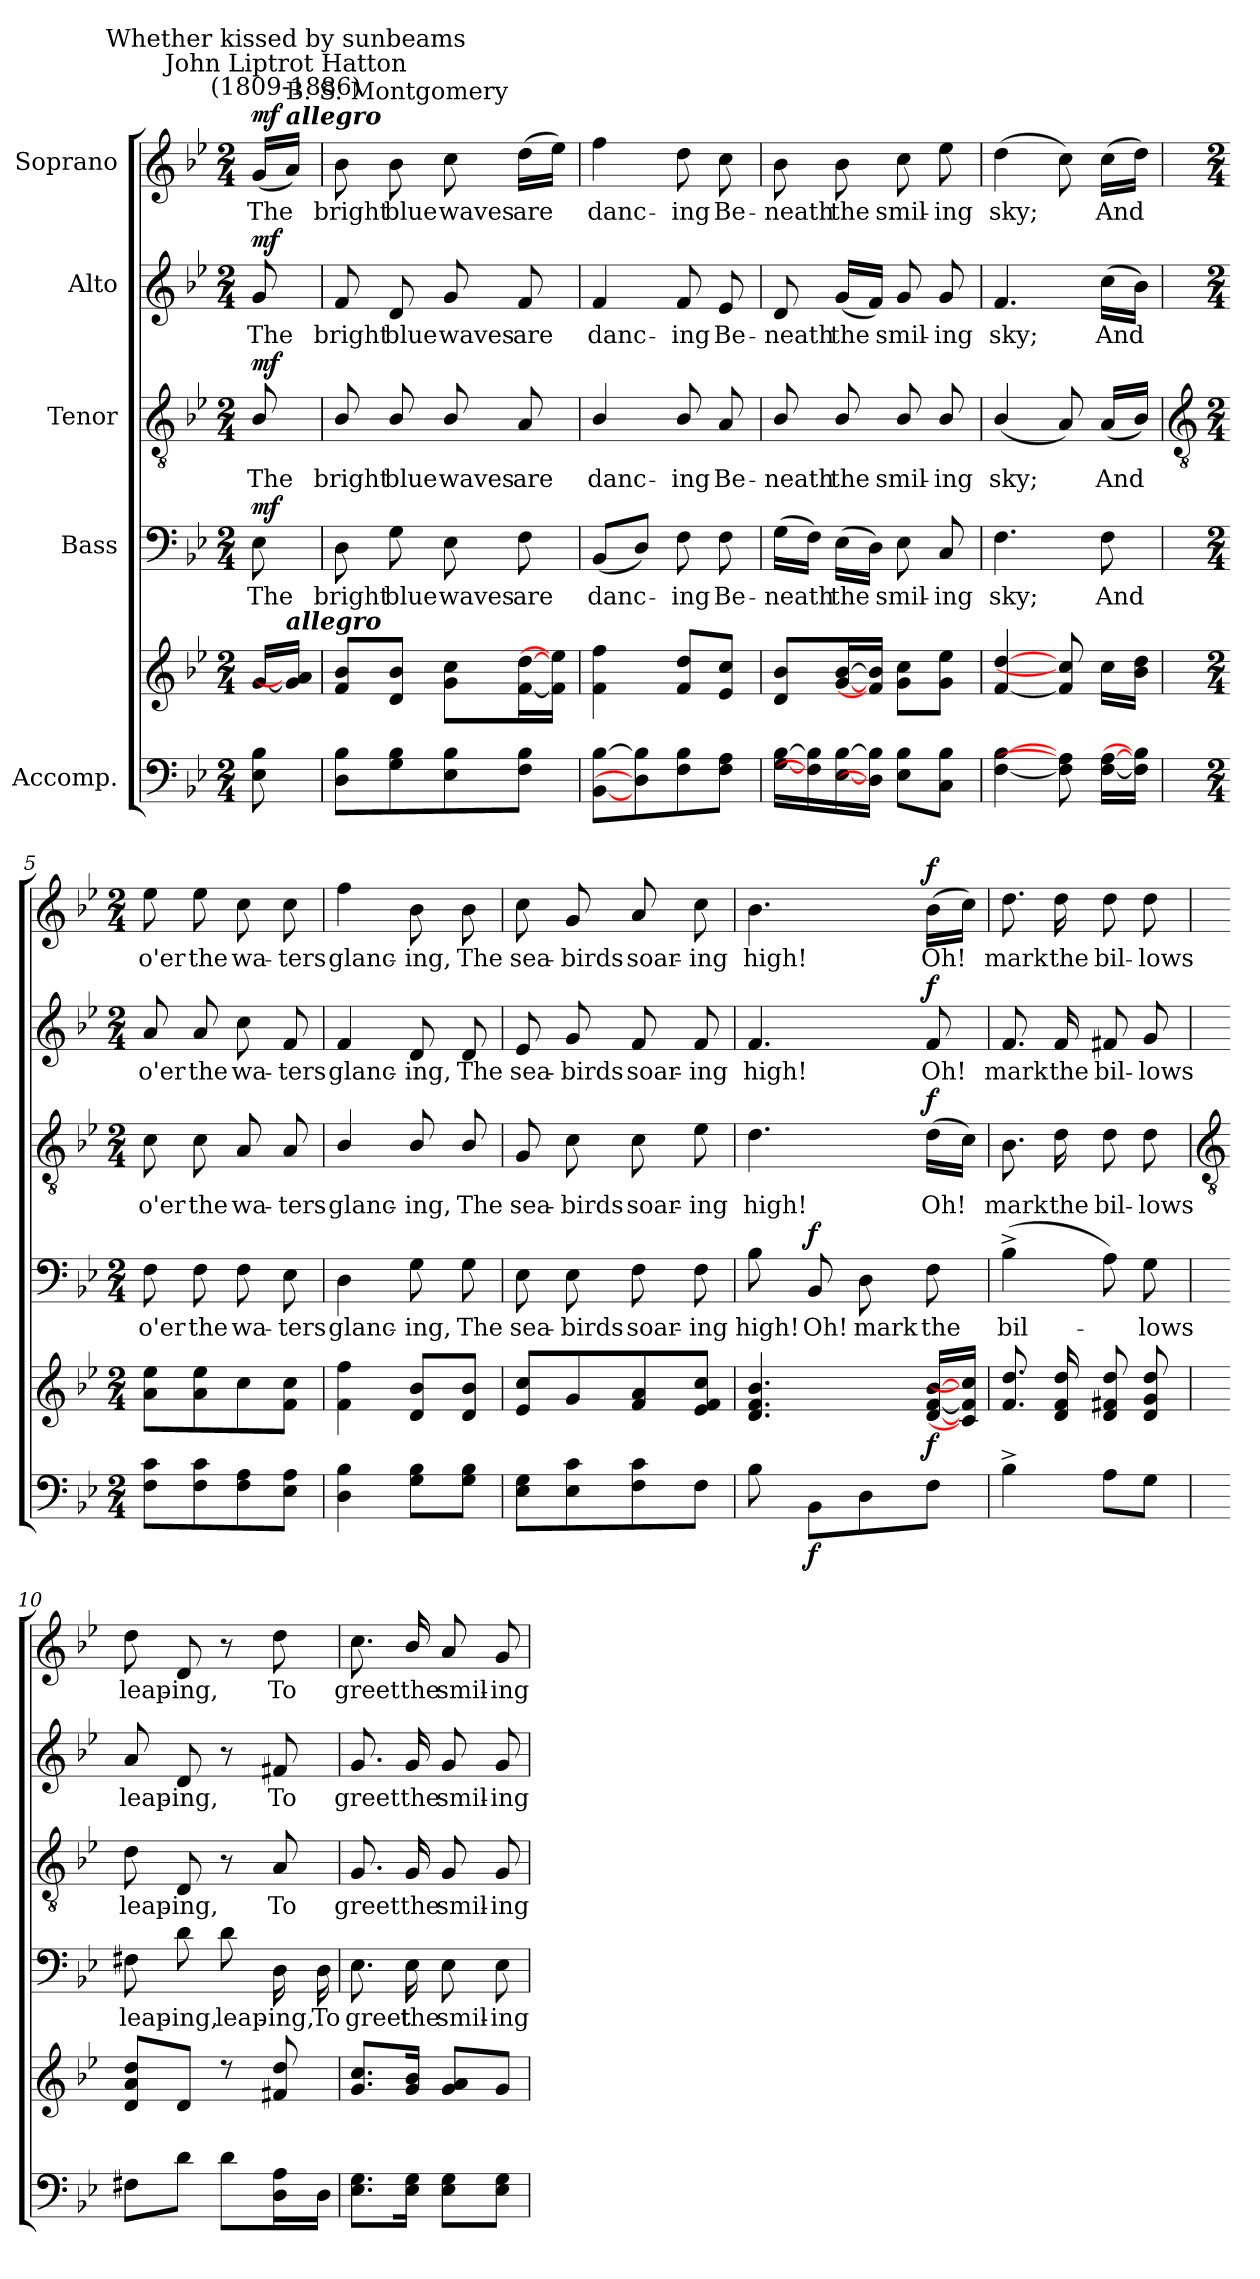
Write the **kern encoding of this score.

**kern	**kern	**dynam	**kern	**text	**dynam	**kern	**text	**dynam	**kern	**text	**dynam	**kern	**text	**dynam
*part5	*part5	*part5	*part4	*part4	*part4	*part3	*part3	*part3	*part2	*part2	*part2	*part1	*part1	*part1
*staff6	*staff5	*staff5/6	*staff4	*staff4	*staff4	*staff3	*staff3	*staff3	*staff2	*staff2	*staff2	*staff1	*staff1	*staff1
*I"Accomp.	*	*	*I"Bass	*	*	*I"Tenor	*	*	*I"Alto	*	*	*I"Soprano	*	*
*clefF4	*clefG2	*	*clefF4	*	*	*clefGv2	*	*	*clefG2	*	*	*clefG2	*	*
*k[b-e-]	*k[b-e-]	*	*k[b-e-]	*	*	*k[b-e-]	*	*	*k[b-e-]	*	*	*k[b-e-]	*	*
*B-:	*B-:	*	*B-:	*	*	*B-:	*	*	*B-:	*	*	*B-:	*	*
*M2/4	*M2/4	*	*M2/4	*	*	*M2/4	*	*	*M2/4	*	*	*M2/4	*	*
=	=	=	=	=	=	=	=	=	=	=	=	=	=	=
!	!	!LO:DY:b=2	!	!LO:LY:b	!	!	!LO:LY:b	!	!	!LO:LY:b	!	!	!LO:LY:b	!
!	!	!LO:DY:n=1:b	!	!	!LO:DY:b	!	!	!LO:DY:b	!	!	!LO:DY:b	!	!	!LO:DY:b
8E- 8B-	[16gLL	mf mf	8E-	The	mf	8B-/	The	mf	8g	The	mf	(<16gLL	The	mf
*	*MM88	*	*	*	*	*	*	*	*	*	*	*MM88	*	*
!	!	!	!	!	!	!	!	!	!	!	!	!LO:TX:a:cj:t=John Liptrot Hatton\n(1809-1886)	!	!
!	!	!	!	!	!	!	!	!	!	!	!	!LO:TX:a:cj:t=Whether kissed by sunbeams	!	!
!	!	!	!	!	!	!	!	!	!	!	!	!LO:TX:a:Bi:t=allegro	!	!
!	!	!	!	!	!	!	!	!	!	!	!	!LO:TX:a:t=B. S. Montgomery	!	!
!	!LO:TX:a:Bi:t=allegro	!	!	!	!	!	!	!	!	!	!	!	!	!
.	16g/] 16a/]JJ	.	.	.	.	.	.	.	.	.	.	16a/JJ)	.	.
=1	=1	=1	=1	=1	=1	=1	=1	=1	=1	=1	=1	=1	=1	=1
!	!	!	!	!LO:LY:b	!	!	!LO:LY:b	!	!	!LO:LY:b	!	!	!LO:LY:b	!
8D 8B-L	8f 8b-L	.	8D	bright	.	8B-/	bright	.	8f	bright	.	8b-	bright	.
!	!	!	!	!LO:LY:b	!	!	!LO:LY:b	!	!	!LO:LY:b	!	!	!LO:LY:b	!
8G 8B-	8d 8b-J	.	8G	blue	.	8B-/	blue	.	8d	blue	.	8b-	blue	.
!	!	!	!	!LO:LY:b	!	!	!LO:LY:b	!	!	!LO:LY:b	!	!	!LO:LY:b	!
8E- 8B-	8g 8ccL	.	8E-	waves	.	8B-/	waves	.	8g	waves	.	8cc	waves	.
!	!	!	!	!LO:LY:b	!	!	!LO:LY:b	!	!	!LO:LY:b	!	!	!LO:LY:b	!
8F 8B-J	[16f [16ddL	.	8F	are	.	8A	are	.	8f	are	.	(>16ddLL	are	.
.	16f] 16ee-]JJ	.	.	.	.	.	.	.	.	.	.	16ee-JJ)	.	.
=2	=2	=2	=2	=2	=2	=2	=2	=2	=2	=2	=2	=2	=2	=2
!	!	!	!	!LO:LY:b	!	!	!LO:LY:b	!	!	!LO:LY:b	!	!	!LO:LY:b	!
[8BB- [8B-L	4f 4ff	.	(<8BB-L	danc-	.	4B-/	danc-	.	4f	danc-	.	4ff	danc-	.
8D] 8B-]	.	.	8DJ)	.	.	.	.	.	.	.	.	.	.	.
!	!	!	!	!LO:LY:b	!	!	!LO:LY:b	!	!	!LO:LY:b	!	!	!LO:LY:b	!
8F 8B-	8f 8ddL	.	8F	ing	.	8B-/	-ing	.	8f	-ing	.	8dd	-ing	.
!	!	!	!	!LO:LY:b	!	!	!LO:LY:b	!	!	!LO:LY:b	!	!	!LO:LY:b	!
8F 8AJ	8e- 8ccJ	.	8F	Be-	.	8A	Be-	.	8e-	Be-	.	8cc	Be-	.
=3	=3	=3	=3	=3	=3	=3	=3	=3	=3	=3	=3	=3	=3	=3
!	!	!	!	!LO:LY:b	!	!	!LO:LY:b	!	!	!LO:LY:b	!	!	!LO:LY:b	!
[16G [16B-LL	8d 8b-L	.	(>16GLL	-neath	.	8B-/	-neath	.	8d	-neath	.	8b-	-neath	.
16F] 16B-]	.	.	16FJJ)	.	.	.	.	.	.	.	.	.	.	.
!	!	!	!	!LO:LY:b	!	!	!LO:LY:b	!	!	!LO:LY:b	!	!	!LO:LY:b	!
[16E- [16B-	[16g [16b-L	.	(>16E-LL	the	.	8B-/	the	.	(<16gLL	the	.	8b-	the	.
16D] 16B-]JJ	16f] 16b-]JJ	.	16DJJ)	.	.	.	.	.	16fJJ)	.	.	.	.	.
!	!	!	!	!LO:LY:b	!	!	!LO:LY:b	!	!	!LO:LY:b	!	!	!LO:LY:b	!
8E- 8B-L	8g 8ccL	.	8E-	smil-	.	8B-/	smil-	.	8g	smil-	.	8cc	smil-	.
!	!	!	!	!LO:LY:b	!	!	!LO:LY:b	!	!	!LO:LY:b	!	!	!LO:LY:b	!
8C 8B-J	8g 8ee-J	.	8C	-ing	.	8B-/	-ing	.	8g	-ing	.	8ee-	-ing	.
=4	=4	=4	=4	=4	=4	=4	=4	=4	=4	=4	=4	=4	=4	=4
!	!	!	!	!LO:LY:b	!	!	!LO:LY:b	!	!	!LO:LY:b	!	!	!LO:LY:b	!
[4F [4B-	[4f [4dd	.	4.F	sky;	.	(<4B-/	sky;	.	4.f	sky;	.	(>4dd	sky;	.
8F] 8A]	8f] 8cc]	.	.	.	.	8A)	.	.	.	.	.	8cc)	.	.
!	!	!	!	!LO:LY:b	!	!	!LO:LY:b	!	!	!LO:LY:b	!	!	!LO:LY:b	!
[16F [16ALL	16ccLL	.	8F	And	.	(<16ALL	And	.	(>16ccLL	And	.	(>16ccLL	And	.
16F] 16B-]JJ	16b- 16ddJJ	.	.	.	.	16B-JJ)	.	.	16b-JJ)	.	.	16ddJJ)	.	.
!!LO:LB:g=z
=5	=5	=5	=5	=5	=5	=5	=5	=5	=5	=5	=5	=5	=5	=5
*	*	*	*	*	*	*clefGv2	*	*	*	*	*	*	*	*
*M2/4	*M2/4	*	*M2/4	*	*	*M2/4	*	*	*M2/4	*	*	*M2/4	*	*
!	!	!	!	!LO:LY:b	!	!	!LO:LY:b	!	!	!LO:LY:b	!	!	!LO:LY:b	!
8F 8cL	8a 8ee-L	.	8F	o'er	.	8c	o'er	.	8a	o'er	.	8ee-	o'er	.
!	!	!	!	!LO:LY:b	!	!	!LO:LY:b	!	!	!LO:LY:b	!	!	!LO:LY:b	!
8F 8c	8a 8ee-	.	8F	the	.	8c	the	.	8a	the	.	8ee-	the	.
!	!	!	!	!LO:LY:b	!	!	!LO:LY:b	!	!	!LO:LY:b	!	!	!LO:LY:b	!
8F 8A	8cc	.	8F	wa-	.	8A	wa-	.	8cc	wa-	.	8cc	wa-	.
!	!	!	!	!LO:LY:b	!	!	!LO:LY:b	!	!	!LO:LY:b	!	!	!LO:LY:b	!
8E- 8AJ	8f 8ccJ	.	8E-	-ters	.	8A	-ters	.	8f	-ters	.	8cc	-ters	.
=6	=6	=6	=6	=6	=6	=6	=6	=6	=6	=6	=6	=6	=6	=6
!	!	!	!	!LO:LY:b	!	!	!LO:LY:b	!	!	!LO:LY:b	!	!	!LO:LY:b	!
4D 4B-	4f 4ff	.	4D	glanc-	.	4B-/	glanc-	.	4f	glanc-	.	4ff	glanc-	.
!	!	!	!	!LO:LY:b	!	!	!LO:LY:b	!	!	!LO:LY:b	!	!	!LO:LY:b	!
8G 8B-L	8d 8b-L	.	8G	-ing,	.	8B-/	-ing,	.	8d	-ing,	.	8b-	-ing,	.
!	!	!	!	!LO:LY:b	!	!	!LO:LY:b	!	!	!LO:LY:b	!	!	!LO:LY:b	!
8G 8B-J	8d 8b-J	.	8G	The	.	8B-/	The	.	8d	The	.	8b-	The	.
=7	=7	=7	=7	=7	=7	=7	=7	=7	=7	=7	=7	=7	=7	=7
!	!	!	!	!LO:LY:b	!	!	!LO:LY:b	!	!	!LO:LY:b	!	!	!LO:LY:b	!
8E- 8GL	8e- 8ccL	.	8E-	sea-	.	8G	sea-	.	8e-	sea-	.	8cc	sea-	.
!	!	!	!	!LO:LY:b	!	!	!LO:LY:b	!	!	!LO:LY:b	!	!	!LO:LY:b	!
8E- 8c	8g	.	8E-	-birds	.	8c	-birds	.	8g	-birds	.	8g	-birds	.
!	!	!	!	!LO:LY:b	!	!	!LO:LY:b	!	!	!LO:LY:b	!	!	!LO:LY:b	!
8F 8c	8f 8a	.	8F	soar-	.	8c	soar-	.	8f	soar-	.	8a	soar-	.
!	!	!	!	!LO:LY:b	!	!	!LO:LY:b	!	!	!LO:LY:b	!	!	!LO:LY:b	!
8FJ	8e- 8f 8ccJ	.	8F	-ing	.	8e-	-ing	.	8f	-ing	.	8cc	-ing	.
=8	=8	=8	=8	=8	=8	=8	=8	=8	=8	=8	=8	=8	=8	=8
!	!	!	!	!LO:LY:b	!	!	!LO:LY:b	!	!	!LO:LY:b	!	!	!LO:LY:b	!
8B-	4.d 4.f 4.b-	.	8B-	high!	.	4.d	high!	.	4.f	high!	.	4.b-	high!	.
!	!	!LO:DY:b=2	!	!LO:LY:b	!LO:DY:b	!	!	!	!	!	!	!	!	!
8BB-L	.	f	8BB-	Oh!	f	.	.	.	.	.	.	.	.	.
!	!	!	!	!LO:LY:b	!	!	!	!	!	!	!	!	!	!
8D	.	.	8D	mark	.	.	.	.	.	.	.	.	.	.
!	!	!LO:DY:b	!	!LO:LY:b	!	!	!LO:LY:b	!LO:DY:b	!	!LO:LY:b	!LO:DY:b	!	!LO:LY:b	!LO:DY:b
8FJ	[16d [16f [16b-LL	f	8F	the	.	(>16dLL	Oh!	f	8f	Oh!	f	(>16b-LL	Oh!	f
.	16c] 16f] 16cc]JJ	.	.	.	.	16cJJ)	.	.	.	.	.	16ccJJ)	.	.
=9	=9	=9	=9	=9	=9	=9	=9	=9	=9	=9	=9	=9	=9	=9
!	!	!	!	!LO:LY:b	!	!	!LO:LY:b	!	!	!LO:LY:b	!	!	!LO:LY:b	!
4B-^	8.f 8.ddL	.	(>4B-^	bil-	.	8.B-	mark	.	8.f	mark	.	8.dd	mark	.
!	!	!	!	!	!	!	!LO:LY:b	!	!	!LO:LY:b	!	!	!LO:LY:b	!
.	16d 16f 16ddL	.	.	.	.	16d	the	.	16f	the	.	16dd	the	.
!	!	!	!	!	!	!	!LO:LY:b	!	!	!LO:LY:b	!	!	!LO:LY:b	!
8AL	8d 8f#X 8dd	.	8A)	.	.	8d	bil-	.	8f#X	bil-	.	8dd	bil-	.
!	!	!	!	!LO:LY:b	!	!	!LO:LY:b	!	!	!LO:LY:b	!	!	!LO:LY:b	!
8GJ	8d 8g 8ddJ	.	8G	lows	.	8d	-lows	.	8g	-lows	.	8dd	-lows	.
!!LO:LB:g=z
=10	=10	=10	=10	=10	=10	=10	=10	=10	=10	=10	=10	=10	=10	=10
*	*	*	*	*	*	*clefGv2	*	*	*	*	*	*	*	*
*	*^	*	*	*	*	*	*	*	*	*	*	*	*	*
!LO:N:vis=1	!	!LO:N:vis=1	!	!	!LO:LY:b	!	!	!LO:LY:b	!	!	!LO:LY:b	!	!	!LO:LY:b	!
*^	*	*	*	*	*	*	*	*	*	*	*	*	*	*	*
2ryy	8F#X\L	8d/ 8a/ 8dd/L	2ryy	.	8F#X	leap-	.	8d	leap-	.	8a	leap-	.	8dd	leap-	.
!	!	!	!	!	!	!LO:LY:b	!	!	!LO:LY:b	!	!	!LO:LY:b	!	!	!LO:LY:b	!
.	8d\J	8d/J	.	.	8d	-ing,	.	8D	-ing,	.	8d	-ing,	.	8d	-ing,	.
!	!	!	!	!	!	!LO:LY:b	!	!	!	!	!	!	!	!	!	!
.	8d\L	8r	.	.	8d	leap-	.	8r	.	.	8r	.	.	8r	.	.
!	!	!	!	!	!	!LO:LY:b	!	!	!LO:LY:b	!	!	!LO:LY:b	!	!	!LO:LY:b	!
.	16D\ 16A\L	8f#X/ 8dd/	.	.	16D	-ing,	.	8A	To	.	8f#X	To	.	8dd	To	.
!	!	!	!	!	!	!LO:LY:b	!	!	!	!	!	!	!	!	!	!
.	16D\JJ	.	.	.	16D	To	.	.	.	.	.	.	.	.	.	.
=11	=11	=11	=11	=11	=11	=11	=11	=11	=11	=11	=11	=11	=11	=11	=11	=11
!LO:N:vis=1	!	!	!LO:N:vis=1	!	!	!LO:LY:b	!	!	!LO:LY:b	!	!	!LO:LY:b	!	!	!LO:LY:b	!
2ryy	8.E-\ 8.G\L	8.g/ 8.cc/L	2ryy	.	8.E-	greet	.	8.G	greet	.	8.g	greet	.	8.cc	greet	.
!	!	!	!	!	!	!LO:LY:b	!	!	!LO:LY:b	!	!	!LO:LY:b	!	!	!LO:LY:b	!
.	16E-\ 16G\J	16g/ 16b-/J	.	.	16E-	the	.	16G	the	.	16g	the	.	16b-/	the	.
!	!	!	!	!	!	!LO:LY:b	!	!	!LO:LY:b	!	!	!LO:LY:b	!	!	!LO:LY:b	!
.	8E-\ 8G\L	8g/ 8a/L	.	.	8E-	smil-	.	8G	smil-	.	8g	smil-	.	8a	smil-	.
!	!	!	!	!	!	!LO:LY:b	!	!	!LO:LY:b	!	!	!LO:LY:b	!	!	!LO:LY:b	!
.	8E-\ 8G\J	8g/J	.	.	8E-	-ing	.	8G	-ing	.	8g	-ing	.	8g	-ing	.
*v	*v	*	*	*	*	*	*	*	*	*	*	*	*	*	*	*
*	*v	*v	*	*	*	*	*	*	*	*	*	*	*	*	*
=	=	=	=	=	=	=	=	=	=	=	=	=	=	=
*-	*-	*-	*-	*-	*-	*-	*-	*-	*-	*-	*-	*-	*-	*-
